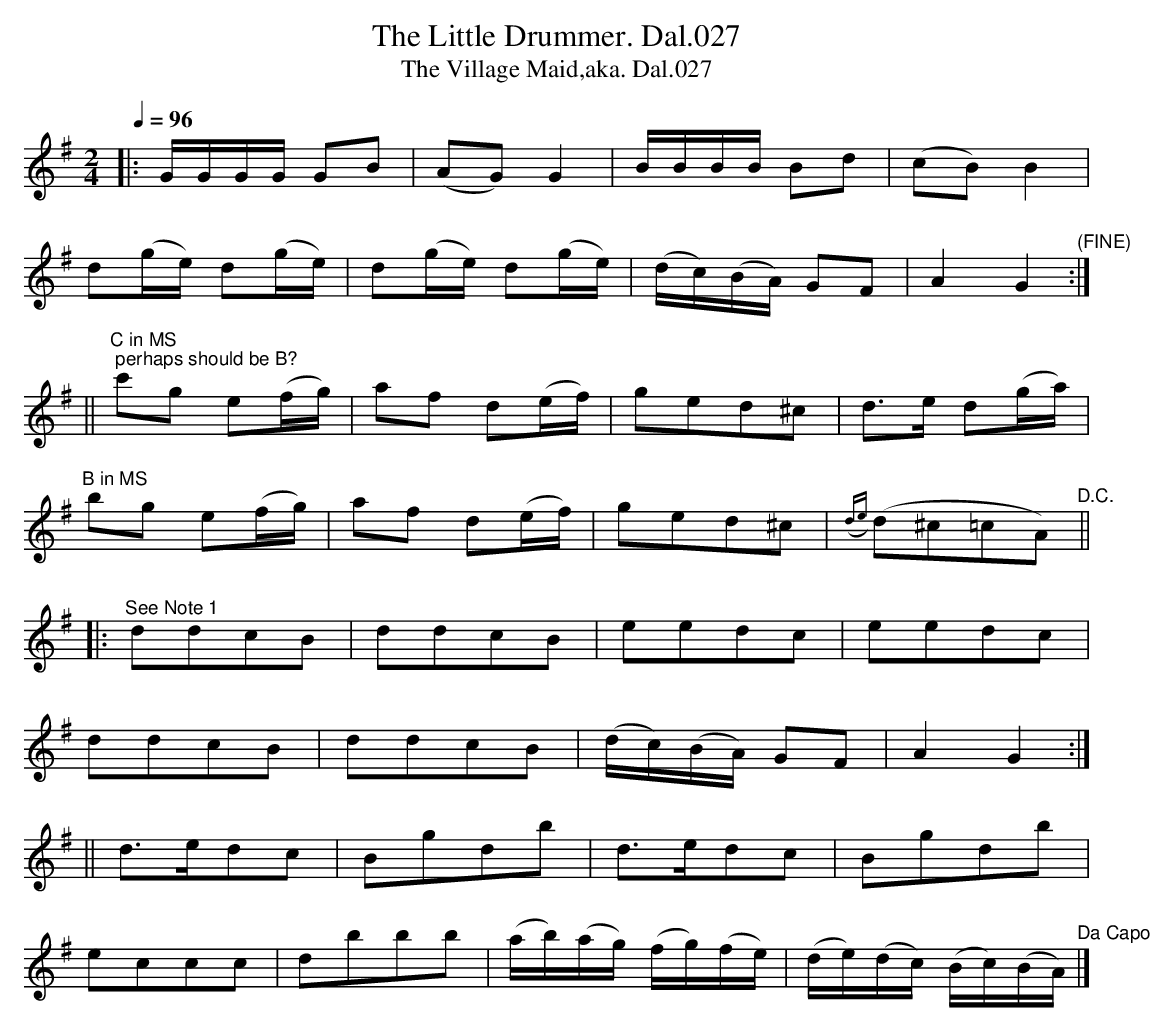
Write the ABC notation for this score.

X:1
T:Little Drummer. Dal.027, The
T:Village Maid,aka. Dal.027, The
K:C
M:2/4
L:1/8
Q:1/4=96
K:G
|:G/G/G/G/ GB|(AG) G2|B/B/B/B/ Bd|(cB) B2|
d(g/e/) d(g/e/)|d(g/e/) d(g/e/)|(d/c/)(B/A/) GF|A2 G2 "^(FINE)":|
||"^C in MS; perhaps should be B?" c'g e(f/g/)|af d(e/f/)|ged^c|d>e d(g/a/)|
"^B in MS" bg e(f/g/)|af d(e/f/)|ged^c|{(de)}(d^c=cA)"^D.C."||
|:"^See Note 1" ddcB|ddcB|eedc|eedc|
ddcB|ddcB|(d/c/)(B/A/) GF|A2 G2:|
||d>edc|Bgdb|d>edc|Bgdb|
eccc|dbbb|(a/b/)(a/g/) (f/g/)(f/e/)|(d/e/)(d/c/) (B/c/)(B/A/)"^Da Capo"|]
